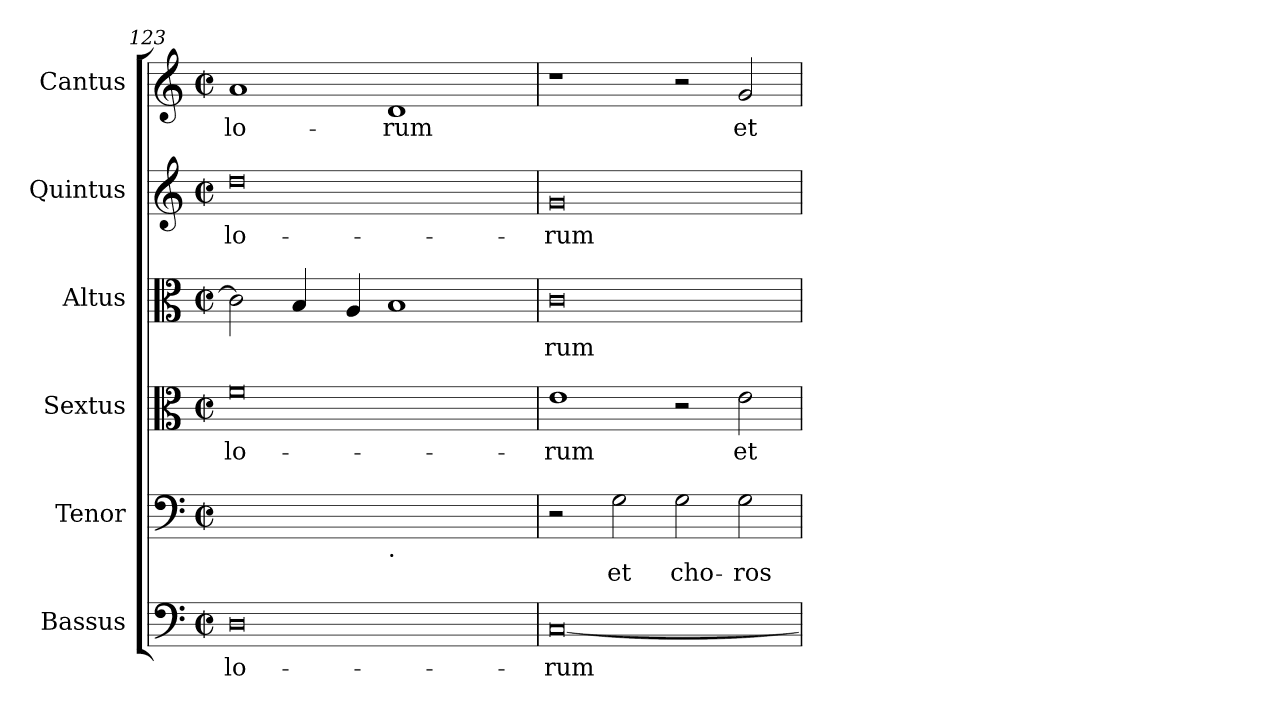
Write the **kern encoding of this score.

**kern	**text	**kern	**text	**kern	**text	**kern	**text	**kern	**text	**kern	**text
*part6	*part6	*part5	*part5	*part4	*part4	*part3	*part3	*part2	*part2	*part1	*part1
*staff6	*staff6	*staff5	*staff5	*staff4	*staff4	*staff3	*staff3	*staff2	*staff2	*staff1	*staff1
*I"Bassus	*	*I"Tenor	*	*I"Sextus	*	*I"Altus	*	*I"Quintus	*	*I"Cantus	*
*I'Bassus	*	*I'Tenor	*	*I'Sextus	*	*I'Altus	*	*I'Quintus	*	*I'Cantus	*
!!LO:PB:g=z
*clefF4	*	*clefF4	*	*clefC3	*	*clefC3	*	*clefG2	*	*clefG2	*
*M2/2	*	*M2/2	*	*M2/2	*	*M2/2	*	*M2/2	*	*M2/2	*
*met(c|)	*	*met(c|)	*	*met(c|)	*	*met(c|)	*	*met(c|)	*	*met(c|)	*
=123	=123	=123	=123	=123	=123	=123	=123	=123	=123	=123	=123
!	!LO:LY:b:cj	!	!	!	!LO:LY:b:cj	!	!	!	!LO:LY:b:cj	!	!LO:LY:b:cj
*	*	*	*	*^	*	*	*	*	*	*	*
0D	-lo-	1ryy	.	0f	2ryy	-lo-	2c\]	.	0dd	-lo-	1a	-lo-
.	.	.	.	.	16.ryy	.	4B/	.	.	.	.	.
.	.	.	.	.	1ryy	.	.	.	.	.	.	.
.	.	.	.	.	.	.	4A/	.	.	.	.	.
!	!	!LO:TX:b:t=.	!	!	!	!	!	!	!	!	!	!
!	!	!	!	!	!	!	!	!	!	!	!	!LO:LY:b:cj
.	.	1ryy	.	.	.	.	1B	.	.	.	1d	-rum
.	.	.	.	.	4ryy	.	.	.	.	.	.	.
.	.	.	.	.	8ryy	.	.	.	.	.	.	.
.	.	.	.	.	32ryy	.	.	.	.	.	.	.
=124	=124	=124	=124	=124	=124	=124	=124	=124	=124	=124	=124	=124
!	!LO:LY:b:cj	!	!	!	!	!LO:LY:b:cj	!	!LO:LY:b:cj	!	!LO:LY:b:cj	!	!
*	*	*	*	*v	*v	*	*	*	*	*	*	*
[<0C	-rum	2r	.	1e	-rum	0c	-rum	0g	-rum	1r	.
!	!	!	!LO:LY:b:cj	!	!	!	!	!	!	!	!
.	.	2G\	et	.	.	.	.	.	.	.	.
!	!	!	!LO:LY:b:cj	!	!	!	!	!	!	!	!
.	.	2G\	cho-	2r	.	.	.	.	.	2r	.
!	!	!	!LO:LY:b:cj	!	!LO:LY:b:cj	!	!	!	!	!	!LO:LY:b:cj
.	.	2G\	-ros	2e\	et	.	.	.	.	2g/	et
=	=	=	=	=	=	=	=	=	=	=	=
*-	*-	*-	*-	*-	*-	*-	*-	*-	*-	*-	*-
